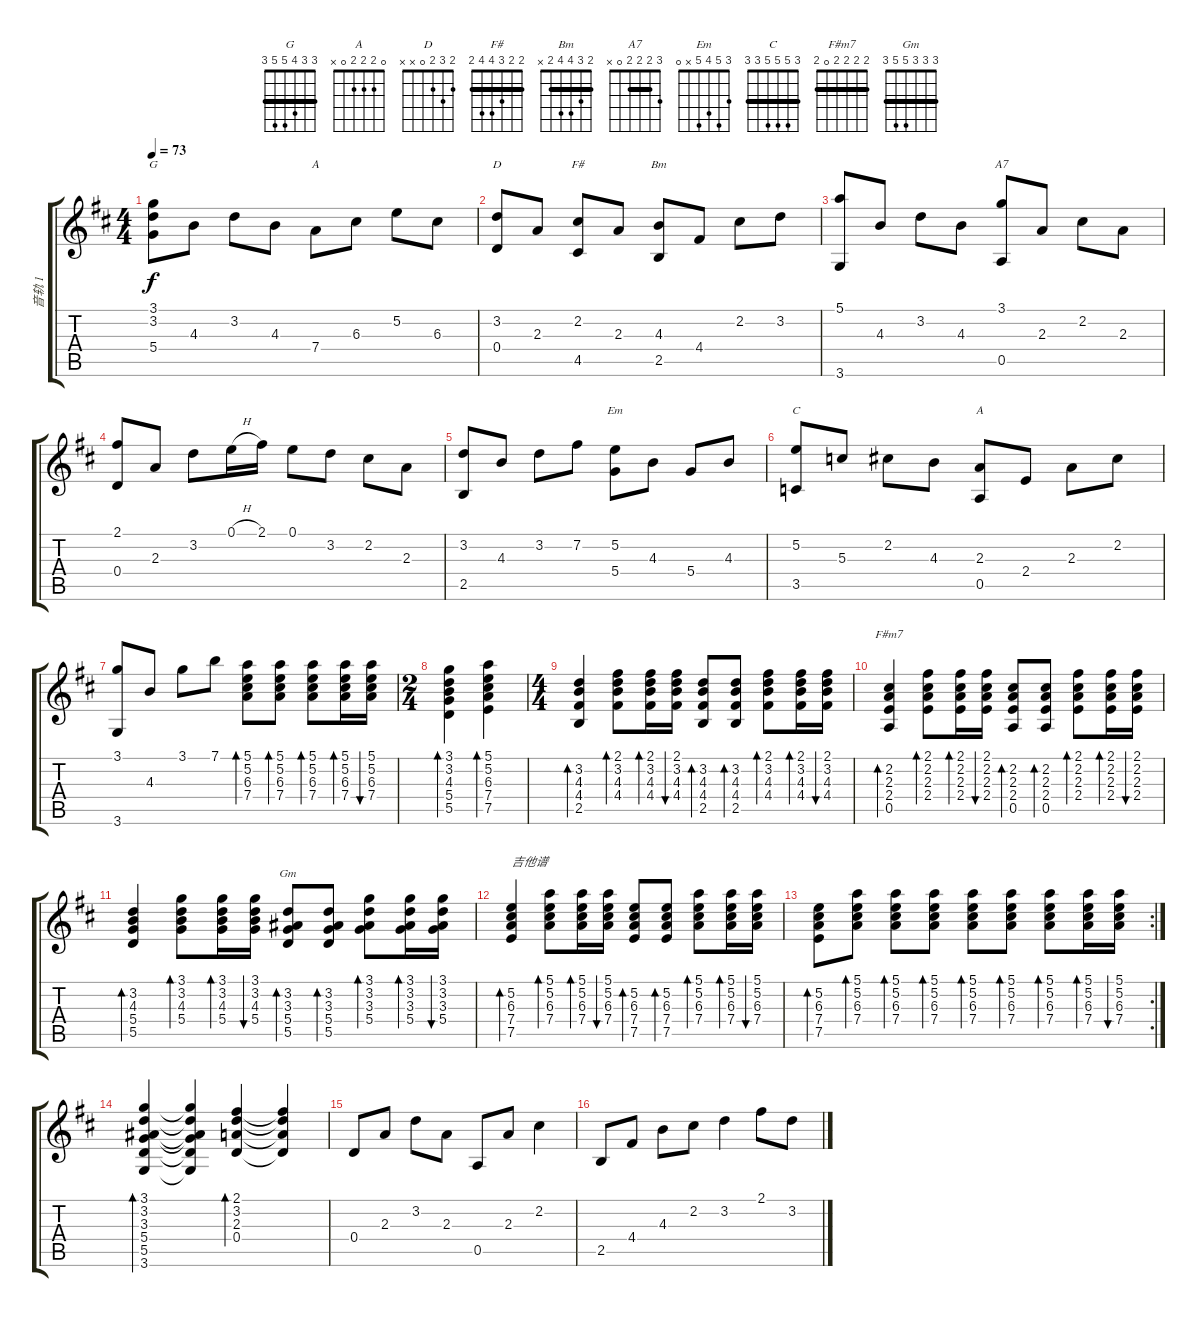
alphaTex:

\track ("音轨 1" "音轨 1") {instrument acousticguitarsteel}
\staff {score tabs}
\tuning (E4 B3 G3 D3 A2 E2) {hide}
\chord ("G" 3 3 4 5 5 3) {barre 3}
\chord ("A" 5 5 6 7 7 5) {firstfret 5 barre 5}
\chord ("D" 2 3 2 0 x x)
\chord ("F#" 2 2 3 4 4 2) {barre 2}
\chord ("Bm" 2 3 4 4 2 x) {barre 2}
\chord ("A7" 3 2 2 2 0 x) {barre 2}
\chord ("Em" 3 5 4 5 x 0)
\chord ("C" 3 5 5 5 3 3) {barre 3}
\chord ("A" 0 2 2 2 0 x)
\chord ("F#m7" 2 2 2 2 0 2) {barre 2}
\chord ("Gm" 3 3 3 5 5 3) {barre 3}
\ts (4 4)
\tempo 73
\clef g2
\ks d
(3.1 3.2 5.4).8{ch "G" dy f} 4.3.8 3.2.8 4.3.8 7.4.8{ch "A"} 6.3.8 5.2.8 6.3.8 |
(3.2 0.4).8{ch "D"} 2.3.8 (2.2 4.5).8{ch "F#"} 2.3.8 (4.3 2.5).8{ch "Bm"} 4.4.8 2.2.8 3.2.8 |
(5.1 3.6).8 4.3.8 3.2.8 4.3.8 (3.1 0.5).8{ch "A7"} 2.3.8 2.2.8 2.3.8 |
(2.1 0.4).8 2.3.8 3.2.8 0.1{h}.16 2.1.16 0.1.8 3.2.8 2.2.8 2.3.8 |
(3.2 2.5).8 4.3.8 3.2.8 7.2.8 (5.2 5.4).8{ch "Em"} 4.3.8 5.4.8 4.3.8 |
(5.2 3.5).8{ch "C"} 5.3.8 2.2.8 4.3.8 (2.3 0.5).8{ch "A"} 2.4.8 2.3.8 2.2.8 |
(3.1 3.6).8 4.3.8 3.1.8 7.1.8 (5.1 5.2 6.3 7.4).8{bd 60} (5.1 5.2 6.3 7.4).8{bd 60} (5.1 5.2 6.3 7.4).8{bd 60} (5.1 5.2 6.3 7.4).16{bd 60} (5.1 5.2 6.3 7.4).16{bu 60} |
\ts (2 4)
(3.1 3.2 4.3 5.4 5.5).4{bd 60} (5.1 5.2 6.3 7.4 7.5).4{bd 60} |
\ts (4 4)
(3.2 4.3 4.4 2.5).4{bd 60} (2.1 3.2 4.3 4.4).8{bd 60} (2.1 3.2 4.3 4.4).16{bd 60} (2.1 3.2 4.3 4.4).16{bu 60} (3.2 4.3 4.4 2.5).8{bd 60} (3.2 4.3 4.4 2.5).8{bd 60} (2.1 3.2 4.3 4.4).8{bd 60} (2.1 3.2 4.3 4.4).16{bd 60} (2.1 3.2 4.3 4.4).16{bu 60} |
(2.2 2.3 2.4 0.5).4{bd 60 ch "F#m7"} (2.1 2.2 2.3 2.4).8{bd 60} (2.1 2.2 2.3 2.4).16{bd 60} (2.1 2.2 2.3 2.4).16{bu 60} (2.2 2.3 2.4 0.5).8{bd 60} (2.2 2.3 2.4 0.5).8{bd 60} (2.1 2.2 2.3 2.4).8{bd 60} (2.1 2.2 2.3 2.4).16{bd 60} (2.1 2.2 2.3 2.4).16{bu 60} |
(3.2 4.3 5.4 5.5).4{bd 60} (3.1 3.2 4.3 5.4).8{bd 60} (3.1 3.2 4.3 5.4).16{bd 60} (3.1 3.2 4.3 5.4).16{bu 60} (3.2 3.3 5.4 5.5).8{bd 60 ch "Gm"} (3.2 3.3 5.4 5.5).8{bd 60} (3.1 3.2 3.3 5.4).8{bd 60} (3.1 3.2 3.3 5.4).16{bd 60} (3.1 3.2 3.3 5.4).16{bu 60} |
(5.2 6.3 7.4 7.5).4{bd 60 txt "吉他谱"} (5.1 5.2 6.3 7.4).8{bd 60} (5.1 5.2 6.3 7.4).16{bd 60} (5.1 5.2 6.3 7.4).16{bu 60} (5.2 6.3 7.4 7.5).8{bd 60} (5.2 6.3 7.4 7.5).8{bd 60} (5.1 5.2 6.3 7.4).8{bd 60} (5.1 5.2 6.3 7.4).16{bd 60} (5.1 5.2 6.3 7.4).16{bu 60} |
\rc 2
(5.2 6.3 7.4 7.5).8{bd 60} (5.1 5.2 6.3 7.4).8{bd 60} (5.1 5.2 6.3 7.4).8{bd 60} (5.1 5.2 6.3 7.4).8{bd 60} (5.1 5.2 6.3 7.4).8{bd 60} (5.1 5.2 6.3 7.4).8{bd 60} (5.1 5.2 6.3 7.4).8{bd 60} (5.1 5.2 6.3 7.4).16{bd 60} (5.1 5.2 6.3 7.4).16{bu 60} |
(3.1 3.2 3.3 5.4 5.5 3.6).4{bd 60} (3.1{t} 3.2{t} 3.3{t} 5.4{t} 5.5{t} 3.6{t}).4 (2.1 3.2 2.3 0.4).4{bd 240} (2.1{t} 3.2{t} 2.3{t} 0.4{t}).4 |
0.4.8 2.3.8 3.2.8 2.3.8 0.5.8 2.3.8 2.2.4 |
2.5.8 4.4.8 4.3.8 2.2.8 3.2.4 2.1.8 3.2.8
